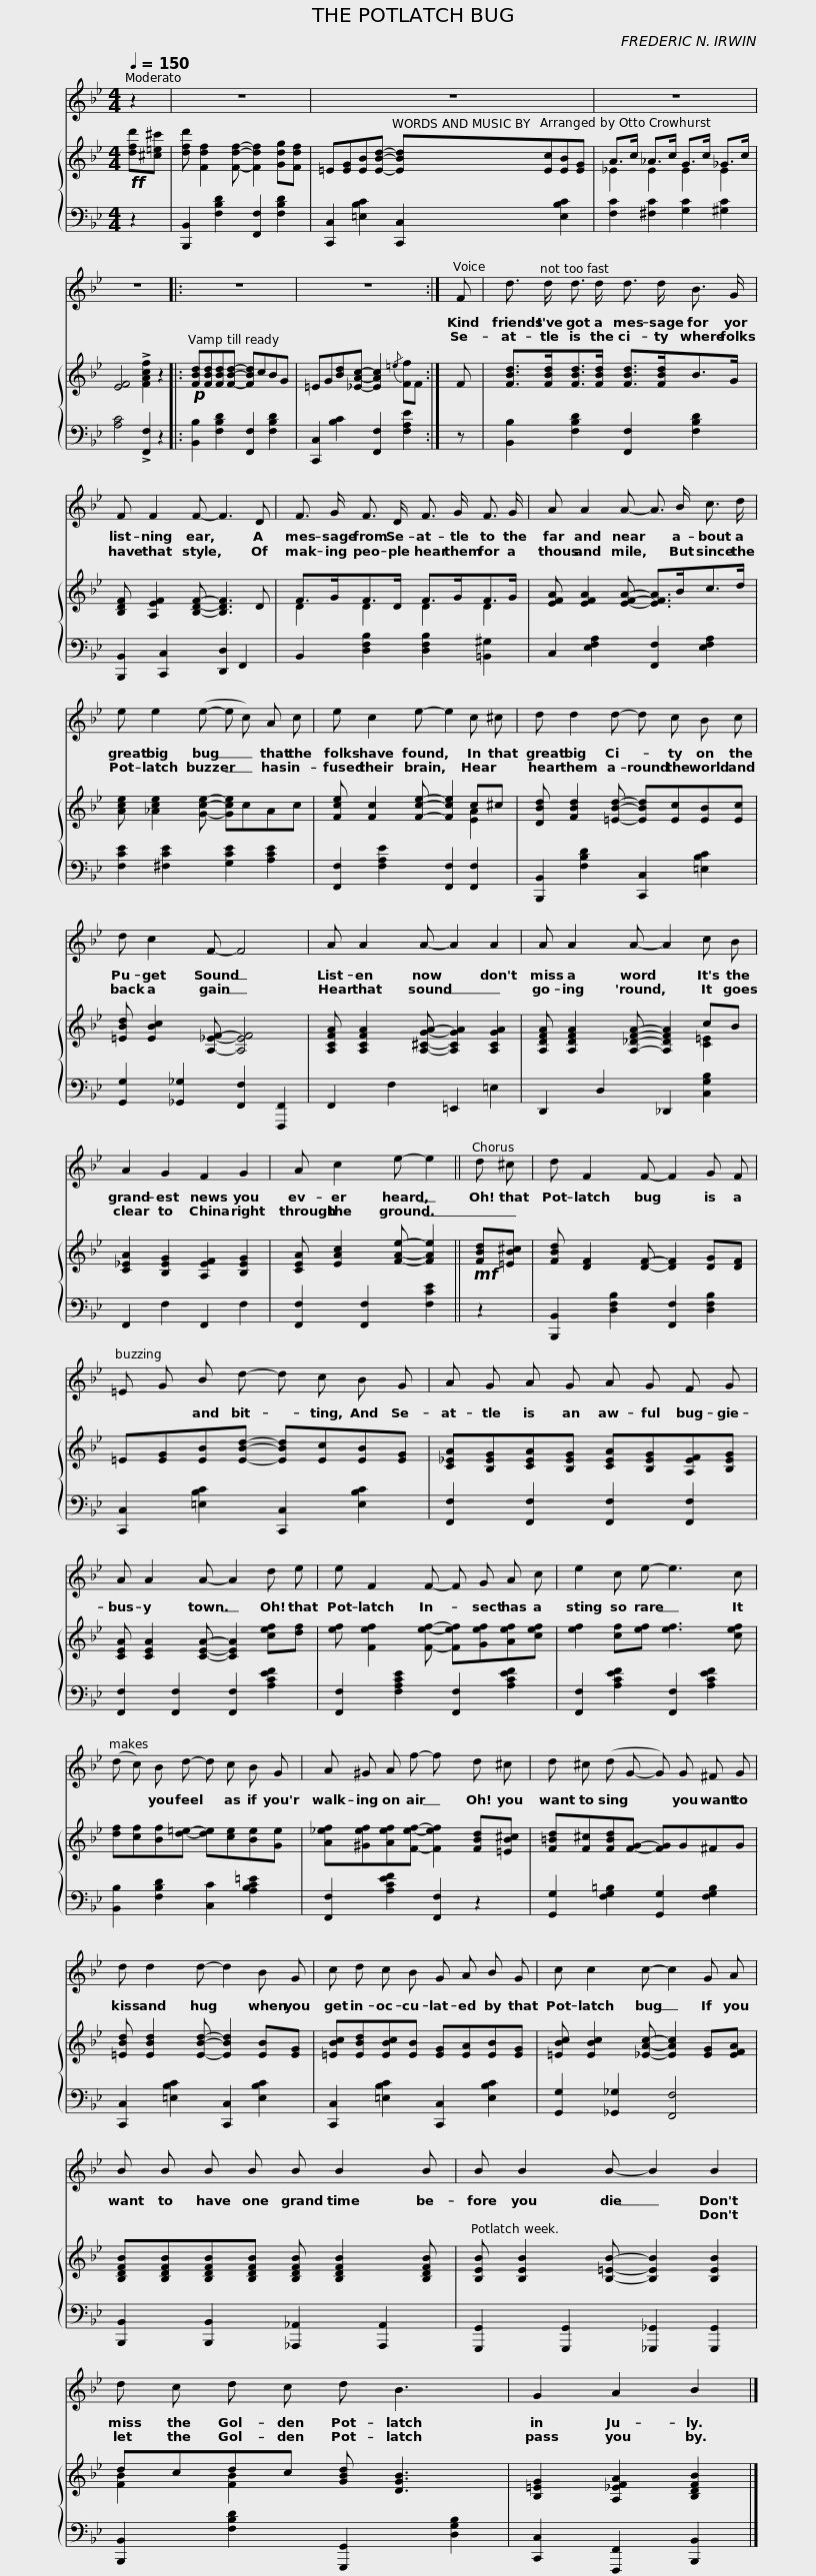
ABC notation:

X:1
%%score 1 { ( 2 4 ) | 3 }
L:1/8
Q:1/4=150
M:4/4
I:linebreak $
K:Bb
V:1 treble
V:2 treble
V:4 treble
V:3 bass
V:1
 z2 | z8 | z8 |$ z8 | z8 |: %5
 z8 | z8 :|$ F | d3/2 d/ d3/2 d/ d3/2 d/ B3/2 G/ | F F2 F- F3 D | %10
 F3/2 G/ F3/2 D/ F3/2 G/ F3/2 G/ |$ A A2 A- A3/2 B/ c3/2 d/ | e e2 (e- e c) A c | e c2 e- e2 c ^c |$ d d2 d- d c B c | %15
 d c2 F- F4 | A A2 A- A2 A2 |$ A A2 A- A2 c B | A2 G2 F2 G2 | A c2 e- e2 ||$ %20
 d ^c | d F2 F- F2 G F | =E G B d- d c B G | A G A G A G F G |$ A A2 A- A2 d e | %25
 e F2 F- F G A c | e2 c e- e3 c |$ (d c) B d- d c B G | A ^G A f- f x d ^c | d ^c (d G- G) G ^F G |$ %30
 d d2 d- d2 B G | c d c B G A B G | c c2 c- c2 G A |$ B B B B B B2 B | B B2 B- B2 B2 | %35
 d c d c d B3 | G2 A2 B2 |] %37
V:2
!ff! [dfd'][^c=e^c'] | [dfd'] [Fdf]2 [Fdf]- [Fdf]2 [Gdg][Fdf] | =E[EG][EB][EBd]- [EBd][Ec][EB][EG] |$ A>c _A>c G>c _G>c | [EF]4 !>![FAcf]2 z2 |: %5
!p! [FBd][FBd][FBd][FBd]- [FBd]cBG | =EG[Bd][_EAc]- [EAc]2{/=e} [Ff]F :|$ F | [FBd]>[FBd][FBd]>[FBd] [FBd]>[FBd]B>G | [B,DF] [A,EF]2 [B,DF]- [B,DF]3 D | %10
 F>GF>D F>GF>G |$ [EFA] [EFA]2 [EFA]- [EFA]>Bc>d | [Ace] [_Ace]2 [Gce]- [Gce]cAc | [Fce] [Fc]2 [Fce]- [Fce]2 c^c |$ [DBd] [FBd]2 [=EBd]- [EBd][Ec][EB][Ec] | %15
 [=EBd] [EBc]2 [A,_EF]- [A,EF]4 | [A,CFA] [A,CFA]2 [A,^CGA]- [A,CGA]2 [A,CGA]2 |$ [A,DFA] [A,DFA]2 [A,_DFA]- [A,DFA]2 cB | [C_EA]2 [B,EG]2 [A,EF]2 [B,EG]2 | [CEA] [EAc]2 [FAe]- [FAe]2 ||$ %20
!mf! [FBd][=EB^c] | [FBd] [DF]2 [DF]- [DF]2 [DG][DF] | =E[EG][EB][EBd]- [EBd][Ec][EB][EG] | [C_EA][B,EG][CEA][B,EG] [CEA][B,EG][A,EF][B,EG] |$ [CEA] [CEA]2 [CEA]- [CEA]2 [cef][df] | %25
 [ef] [Fef]2 [Fef]- [Fef][Gef][Aef][cef] | [ef]2 [cf][ef] [ef]3 [cef] |$ [df][cf][Bf][d=e]- [de][ce][Be][Ge] | [A_ef][^Gef][Aef][Fef]- [Fef]2 [FBd][=EB^c] | [F=Bd][F^c][FBd][FG]- [FG]G^FG |$ %30
 [=EBd] [EBd]2 [EBd]- [EBd]2 [EB][EG] | [=EBc][EBd][EBc][EB] [EG][EA][EB][EG] | [=EBc] [EBc]2 [_EAc]- [EAc]2 [EG][EFA] |$ [B,DFB][B,DFB][B,DFB][B,DFB] [B,DFB] [B,DFB]2 [B,DFB] | [B,EB] [B,EB]2 [B,=EB]- [B,EB]2 [B,EB]2 | %35
 dcdc [GBd] [DGB]3 | [B,=EG]2 [A,_EFA]2 [B,DFB]2 |] %37
V:3
 z2 | [B,,,B,,]2 [F,B,D]2 [F,,F,]2 [F,B,D]2 | [C,,C,]2 [=E,B,C]2 [C,,C,]2 [E,B,C]2 |$ [F,C]2 [^F,C]2 [G,C]2 [^G,C]2 | [A,C]4 !>![F,,F,]2 z2 |: %5
 [B,,B,]2 [F,B,D]2 [F,,F,]2 [F,B,D]2 | [C,,C,]2 [B,C]2 [F,,F,]2 [F,A,E]2 :|$ z | [B,,B,]2 [F,B,D]2 [F,,F,]2 [F,B,D]2 | [B,,,B,,]2 [C,,C,]2 [D,,D,]2 F,,2 | %10
 B,,2 [D,F,B,]2 [D,F,B,]2 [=B,,^G,]2 |$ C,2 [E,F,A,]2 [F,,F,]2 [E,F,A,]2 | [F,CE]2 [^F,CE]2 [G,CE]2 [A,CE]2 | [F,,F,]2 [F,A,E]2 [F,,F,]2 [F,,F,]2 |$ [B,,,B,,]2 [F,B,D]2 [C,,C,]2 [=E,B,C]2 | %15
 [G,,G,]2 [_G,,_G,]2 [F,,F,]2 [F,,,F,,]2 | F,,2 F,2 =E,,2 =E,2 |$ D,,2 D,2 _D,,2 [C,G,B,]2 | F,,2 F,2 F,,2 F,2 | [F,,F,]2 [F,,F,]2 [F,CE]2 ||$ %20
 z2 | [B,,,B,,]2 [D,F,B,]2 [F,,F,]2 [D,F,B,]2 | [C,,C,]2 [=E,B,C]2 [C,,C,]2 [E,B,C]2 | [F,,F,]2 [F,,F,]2 [F,,F,]2 [F,,F,]2 |$ [F,,F,]2 [F,,F,]2 [F,,F,]2 [A,CEF]2 | %25
 [F,,F,]2 [F,A,CE]2 [F,,F,]2 [A,CEF]2 | [F,,F,]2 [A,CEF]2 [F,,F,]2 [A,CEF]2 |$ [B,,B,]2 [F,B,D]2 [C,C]2 [A,B,C=E]2 | [F,,F,]2 [A,CEF]2 [F,,F,]2 z2 | [G,,G,]2 [F,G,=B,]2 [G,,G,]2 [F,G,B,]2 |$ %30
 [C,,C,]2 [=E,B,C]2 [C,,C,]2 [E,B,C]2 | [C,,C,]2 [=E,B,C]2 [C,,C,]2 [E,B,C]2 | [G,,G,]2 [_G,,_G,]2 [F,,F,]4 |$ [B,,,B,,]2 [B,,,B,,]2 [_A,,,_A,,]2 [A,,,A,,]2 | [G,,,G,,]2 [G,,,G,,]2 [_G,,,_G,,]2 [G,,,G,,]2 | %35
 [B,,,B,,]2 [F,B,D]2 [G,,,G,,]2 [D,G,B,]2 | [C,,C,]2 [F,,,F,,]2 [B,,,B,,]2 |] %37
V:4
 x2 | x8 | x8 |$ _E2 E2 E2 E2 | x8 |: %5
 x8 | x8 :|$ x | x8 | x8 | %10
 D2 D2 D2 D2 |$ x8 | x8 | x6 [EA]2 |$ x8 | %15
 x8 | x8 |$ x6 [C=E]2 | x8 | x6 ||$ %20
 x2 | x8 | x8 | x8 |$ x8 | %25
 x8 | x8 |$ x8 | x8 | x8 |$ %30
 x8 | x8 | x8 |$ x8 | x8 | %35
 [FB]2 [FB]2 x4 | x6 |] %37
